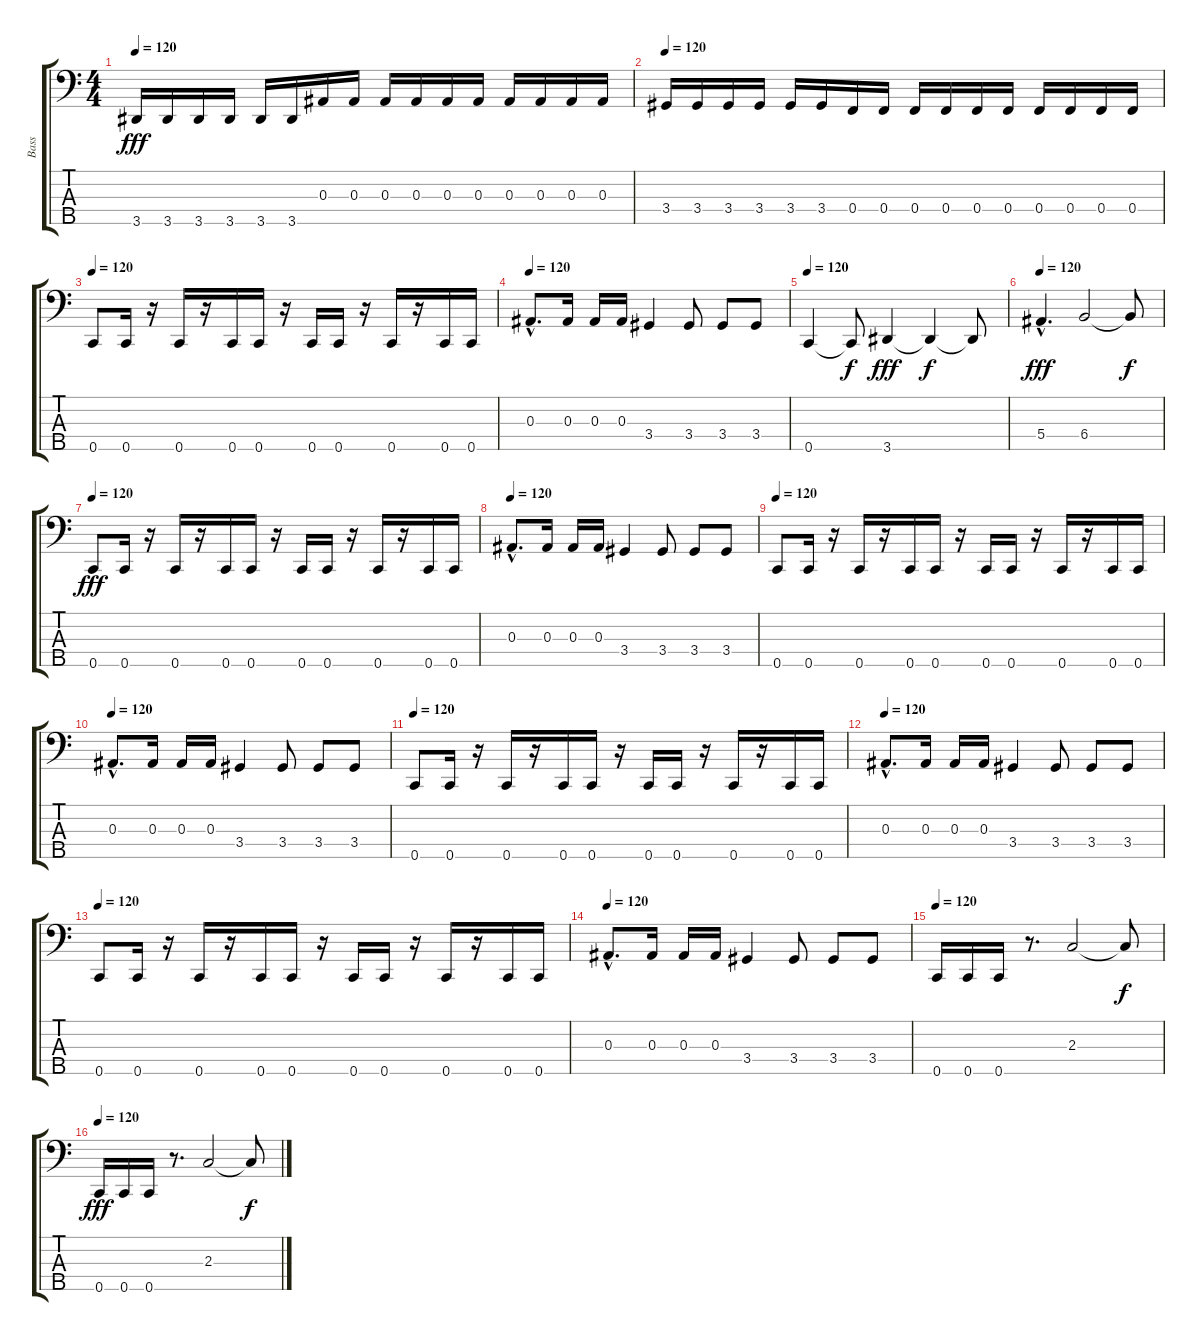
\track ("Bass" "Bass") {instrument electricbassfinger}
\staff {score tabs}
\tuning (Ab2 Eb2 Bb1 F1 C1) {hide}
\ts (4 4)
\tempo 120
\clef f4
\ks c
3.5.16{dy fff} 3.5.16 3.5.16 3.5.16 3.5.16 3.5.16 0.3.16 0.3.16 0.3.16 0.3.16 0.3.16 0.3.16 0.3.16 0.3.16 0.3.16 0.3.16 |
\tempo 120
3.4.16 3.4.16 3.4.16 3.4.16 3.4.16 3.4.16 0.4.16 0.4.16 0.4.16 0.4.16 0.4.16 0.4.16 0.4.16 0.4.16 0.4.16 0.4.16 |
\tempo 120
0.5.8 0.5.16 r.16 0.5.16 r.16 0.5.16 0.5.16 r.16 0.5.16 0.5.16 r.16 0.5.16 r.16 0.5.16 0.5.16 |
\tempo 120
0.3{hac}.8{d} 0.3.16 0.3.16 0.3.16 3.4.4 3.4.8 3.4.8 3.4.8 |
\tempo 120
0.5.4 0.5{t}.8{dy f} 3.5.4{dy fff} 3.5{t}.4{dy f} 3.5{t}.8 |
\tempo 120
5.4{hac}.4{d dy fff} 6.4.2 6.4{t}.8{dy f} |
\tempo 120
0.5.8{dy fff} 0.5.16 r.16 0.5.16 r.16 0.5.16 0.5.16 r.16 0.5.16 0.5.16 r.16 0.5.16 r.16 0.5.16 0.5.16 |
\tempo 120
0.3{hac}.8{d} 0.3.16 0.3.16 0.3.16 3.4.4 3.4.8 3.4.8 3.4.8 |
\tempo 120
0.5.8 0.5.16 r.16 0.5.16 r.16 0.5.16 0.5.16 r.16 0.5.16 0.5.16 r.16 0.5.16 r.16 0.5.16 0.5.16 |
\tempo 120
0.3{hac}.8{d} 0.3.16 0.3.16 0.3.16 3.4.4 3.4.8 3.4.8 3.4.8 |
\tempo 120
0.5.8 0.5.16 r.16 0.5.16 r.16 0.5.16 0.5.16 r.16 0.5.16 0.5.16 r.16 0.5.16 r.16 0.5.16 0.5.16 |
\tempo 120
0.3{hac}.8{d} 0.3.16 0.3.16 0.3.16 3.4.4 3.4.8 3.4.8 3.4.8 |
\tempo 120
0.5.8 0.5.16 r.16 0.5.16 r.16 0.5.16 0.5.16 r.16 0.5.16 0.5.16 r.16 0.5.16 r.16 0.5.16 0.5.16 |
\tempo 120
0.3{hac}.8{d} 0.3.16 0.3.16 0.3.16 3.4.4 3.4.8 3.4.8 3.4.8 |
\tempo 120
0.5.16 0.5.16 0.5.16 r.8{d} 2.3.2 2.3{t}.8{dy f} |
\tempo 120
0.5.16{dy fff} 0.5.16 0.5.16 r.8{d} 2.3.2 2.3{t}.8{dy f}
